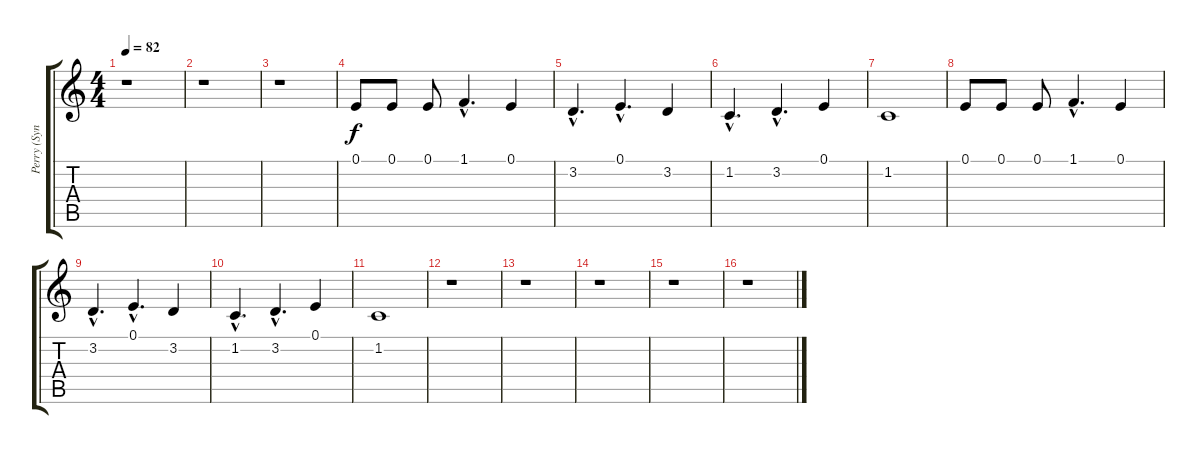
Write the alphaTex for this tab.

\track ("Perry (Synth)" "Perry (Syn") {instrument bassoon}
\staff {score tabs}
\tuning (E4 B3 G3 D3 A2 E2) {hide}
\ts (4 4)
\tempo 82
\clef g2
\ks c
r.1{dy f} |
r.1 |
r.1 |
0.1.8 0.1.8 0.1.8 1.1{hac}.4{d} 0.1.4 |
3.2{hac}.4{d} 0.1{hac}.4{d} 3.2.4 |
1.2{hac}.4{d} 3.2{hac}.4{d} 0.1.4 |
1.2.1 |
0.1.8 0.1.8 0.1.8 1.1{hac}.4{d} 0.1.4 |
3.2{hac}.4{d} 0.1{hac}.4{d} 3.2.4 |
1.2{hac}.4{d} 3.2{hac}.4{d} 0.1.4 |
1.2.1 |
r.1 |
r.1 |
r.1 |
r.1 |
r.1
